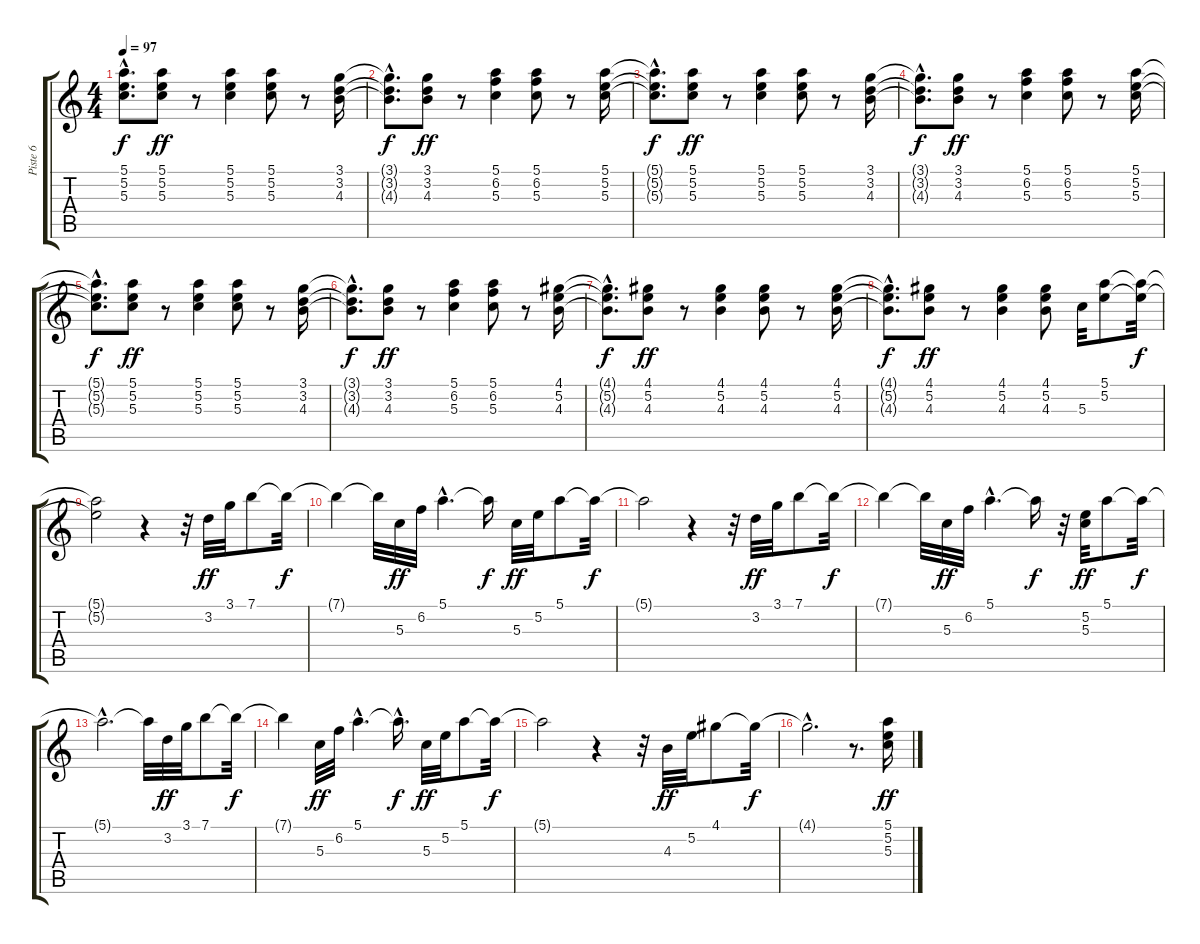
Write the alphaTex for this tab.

\track ("Piste 6" "Piste 6") {instrument acousticguitarsteel}
\staff {score tabs}
\tuning (E4 B3 G3 D3 A2 E2) {hide}
\ts (4 4)
\tempo 97
\clef g2
\ks c
(5.1{hac t} 5.2{hac t} 5.3{hac t}).8{d dy f} (5.1 5.2 5.3).8{dy ff} r.8 (5.1 5.2 5.3).4 (5.1 5.2 5.3).8 r.8 (3.1 3.2 4.3).16 |
(3.1{hac t} 3.2{hac t} 4.3{hac t}).8{d dy f} (3.1 3.2 4.3).8{dy ff} r.8 (5.1 6.2 5.3).4 (5.1 6.2 5.3).8 r.8 (5.1 5.2 5.3).16 |
(5.1{hac t} 5.2{hac t} 5.3{hac t}).8{d dy f} (5.1 5.2 5.3).8{dy ff} r.8 (5.1 5.2 5.3).4 (5.1 5.2 5.3).8 r.8 (3.1 3.2 4.3).16 |
(3.1{hac t} 3.2{hac t} 4.3{hac t}).8{d dy f} (3.1 3.2 4.3).8{dy ff} r.8 (5.1 6.2 5.3).4 (5.1 6.2 5.3).8 r.8 (5.1 5.2 5.3).16 |
(5.1{hac t} 5.2{hac t} 5.3{hac t}).8{d dy f} (5.1 5.2 5.3).8{dy ff} r.8 (5.1 5.2 5.3).4 (5.1 5.2 5.3).8 r.8 (3.1 3.2 4.3).16 |
(3.1{hac t} 3.2{hac t} 4.3{hac t}).8{d dy f} (3.1 3.2 4.3).8{dy ff} r.8 (5.1 6.2 5.3).4 (5.1 6.2 5.3).8 r.8 (4.1 5.2 4.3).16 |
(4.1{hac t} 5.2{hac t} 4.3{hac t}).8{d dy f} (4.1 5.2 4.3).8{dy ff} r.8 (4.1 5.2 4.3).4 (4.1 5.2 4.3).8 r.8 (4.1 5.2 4.3).16 |
(4.1{hac t} 5.2{hac t} 4.3{hac t}).8{d dy f} (4.1 5.2 4.3).8{dy ff} r.8 (4.1 5.2 4.3).4 (4.1 5.2 4.3).8 5.3.32 (5.1 5.2).8 (5.1{t} 5.2{t}).32{dy f} |
(5.1{t} 5.2{t}).2 r.4 r.32 3.2.32{dy ff} 3.1.32 7.1.8 7.1{t}.32{dy f} |
7.1{t}.4 7.1{t}.32 5.3.32{dy ff} 6.2.32 5.1{hac}.4{d} 5.1{t}.16{dy f} 5.3.32{dy ff} 5.2.32 5.1.8 5.1{t}.32{dy f} |
5.1{t}.2 r.4 r.32 3.2.32{dy ff} 3.1.32 7.1.8 7.1{t}.32{dy f} |
7.1{t}.4 7.1{t}.32 5.3.32{dy ff} 6.2.32 5.1{hac}.4{d} 5.1{t}.16{dy f} r.32 (5.2 5.3).32{dy ff} 5.1.8 5.1{t}.32{dy f} |
5.1{hac t}.2{d} 5.1{t}.32 3.2.32{dy ff} 3.1.32 7.1.8 7.1{t}.32{dy f} |
7.1{t}.4 5.3.32{dy ff} 6.2.32 5.1{hac}.4{d} 5.1{hac t}.16{d dy f} 5.3.32{dy ff} 5.2.32 5.1.8 5.1{t}.32{dy f} |
5.1{t}.2 r.4 r.32 4.3.32{dy ff} 5.2.32 4.1.8 4.1{t}.32{dy f} |
4.1{hac t}.2{d} r.8{d} (5.1 5.2 5.3).16{dy ff}
